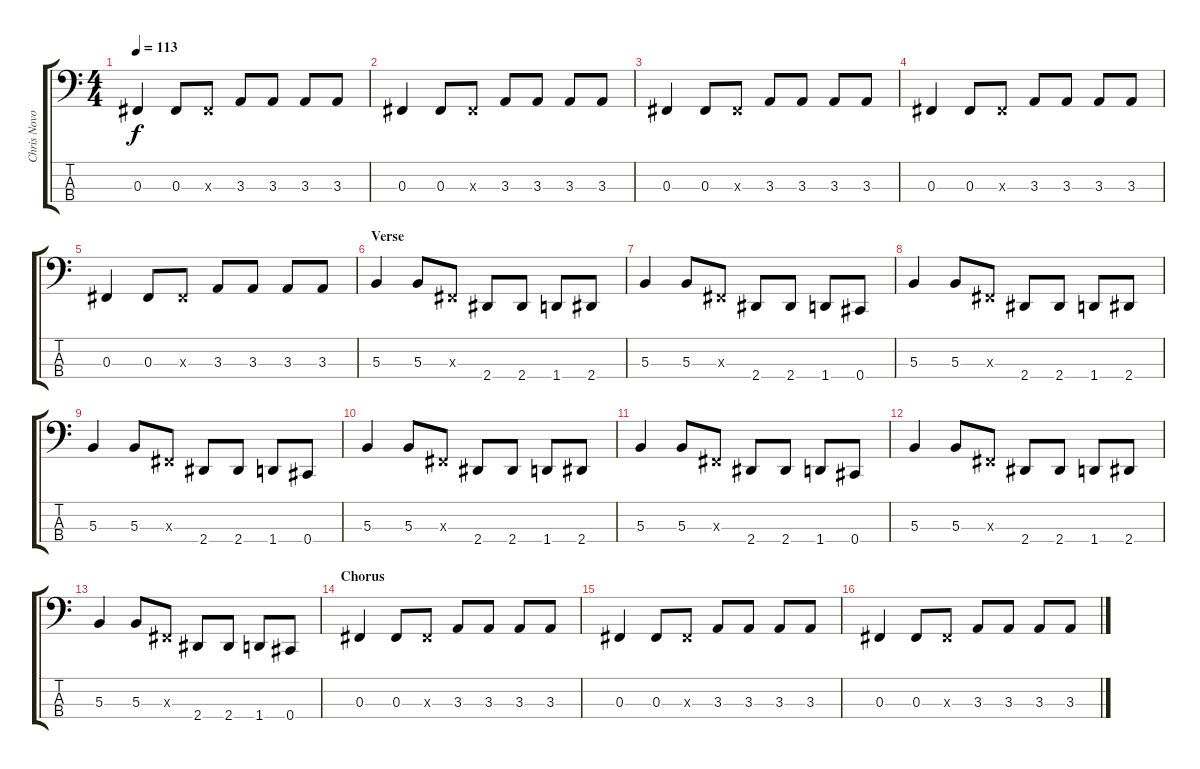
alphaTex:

\track ("Chris Novosolic" "Chris Novo") {instrument electricbasspick}
\staff {score tabs}
\tuning (E2 B1 Gb1 Db1) {hide}
\ts (4 4)
\tempo 113
\clef f4
\ks c
0.3.4{dy f} 0.3.8 0.3{x}.8 3.3.8 3.3.8 3.3.8 3.3.8 |
0.3.4 0.3.8 0.3{x}.8 3.3.8 3.3.8 3.3.8 3.3.8 |
0.3.4 0.3.8 0.3{x}.8 3.3.8 3.3.8 3.3.8 3.3.8 |
0.3.4 0.3.8 0.3{x}.8 3.3.8 3.3.8 3.3.8 3.3.8 |
0.3.4 0.3.8 0.3{x}.8 3.3.8 3.3.8 3.3.8 3.3.8 |
\section ("" "Verse")
5.3.4 5.3.8 0.3{x}.8 2.4.8 2.4.8 1.4.8 2.4.8 |
5.3.4 5.3.8 0.3{x}.8 2.4.8 2.4.8 1.4.8 0.4.8 |
5.3.4 5.3.8 0.3{x}.8 2.4.8 2.4.8 1.4.8 2.4.8 |
5.3.4 5.3.8 0.3{x}.8 2.4.8 2.4.8 1.4.8 0.4.8 |
5.3.4 5.3.8 0.3{x}.8 2.4.8 2.4.8 1.4.8 2.4.8 |
5.3.4 5.3.8 0.3{x}.8 2.4.8 2.4.8 1.4.8 0.4.8 |
5.3.4 5.3.8 0.3{x}.8 2.4.8 2.4.8 1.4.8 2.4.8 |
5.3.4 5.3.8 0.3{x}.8 2.4.8 2.4.8 1.4.8 0.4.8 |
\section ("" "Chorus")
0.3.4 0.3.8 0.3{x}.8 3.3.8 3.3.8 3.3.8 3.3.8 |
0.3.4 0.3.8 0.3{x}.8 3.3.8 3.3.8 3.3.8 3.3.8 |
0.3.4 0.3.8 0.3{x}.8 3.3.8 3.3.8 3.3.8 3.3.8
